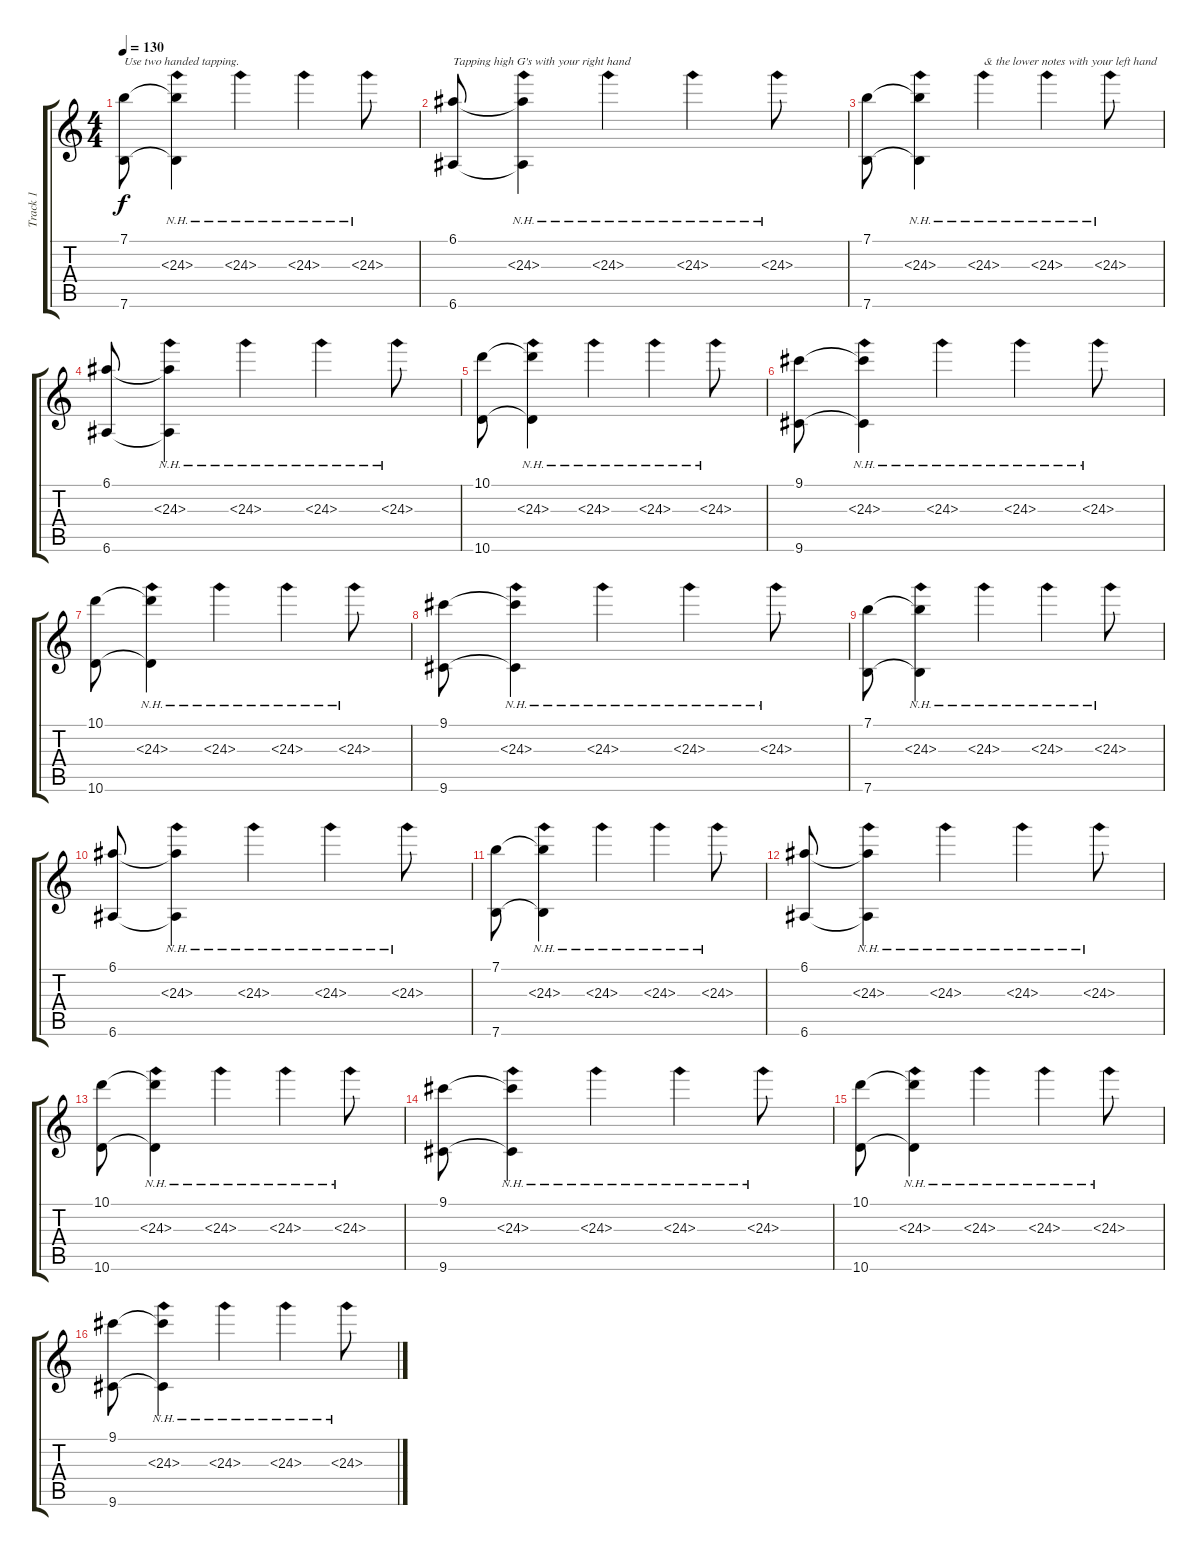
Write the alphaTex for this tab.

\track ("Track 1" "Track 1") {instrument distortionguitar}
\staff {score tabs}
\tuning (E4 B3 G3 D3 A2 E2) {hide}
\ts (4 4)
\tempo 130
\clef g2
\ks c
(7.1 7.6).8{txt "Use two handed tapping." dy f instrument distortionguitar} (7.1{t} 24.3{nh} 7.6{t}).4 24.3{nh}.4 24.3{nh}.4 24.3{nh}.8 |
(6.1 6.6).8{txt "Tapping high G's with your right hand"} (6.1{t} 24.3{nh} 6.6{t}).4 24.3{nh}.4 24.3{nh}.4 24.3{nh}.8 |
(7.1 7.6).8 (7.1{t} 24.3{nh} 7.6{t}).4 24.3{nh}.4{txt "& the lower notes with your left hand"} 24.3{nh}.4 24.3{nh}.8 |
(6.1 6.6).8 (6.1{t} 24.3{nh} 6.6{t}).4 24.3{nh}.4 24.3{nh}.4 24.3{nh}.8 |
(10.1 10.6).8 (10.1{t} 24.3{nh} 10.6{t}).4 24.3{nh}.4 24.3{nh}.4 24.3{nh}.8 |
(9.1 9.6).8 (9.1{t} 24.3{nh} 9.6{t}).4 24.3{nh}.4 24.3{nh}.4 24.3{nh}.8 |
(10.1 10.6).8 (10.1{t} 24.3{nh} 10.6{t}).4 24.3{nh}.4 24.3{nh}.4 24.3{nh}.8 |
(9.1 9.6).8 (9.1{t} 24.3{nh} 9.6{t}).4 24.3{nh}.4 24.3{nh}.4 24.3{nh}.8 |
(7.1 7.6).8 (7.1{t} 24.3{nh} 7.6{t}).4 24.3{nh}.4 24.3{nh}.4 24.3{nh}.8 |
(6.1 6.6).8 (6.1{t} 24.3{nh} 6.6{t}).4 24.3{nh}.4 24.3{nh}.4 24.3{nh}.8 |
(7.1 7.6).8 (7.1{t} 24.3{nh} 7.6{t}).4 24.3{nh}.4 24.3{nh}.4 24.3{nh}.8 |
(6.1 6.6).8 (6.1{t} 24.3{nh} 6.6{t}).4 24.3{nh}.4 24.3{nh}.4 24.3{nh}.8 |
(10.1 10.6).8 (10.1{t} 24.3{nh} 10.6{t}).4 24.3{nh}.4 24.3{nh}.4 24.3{nh}.8 |
(9.1 9.6).8 (9.1{t} 24.3{nh} 9.6{t}).4 24.3{nh}.4 24.3{nh}.4 24.3{nh}.8 |
(10.1 10.6).8 (10.1{t} 24.3{nh} 10.6{t}).4 24.3{nh}.4 24.3{nh}.4 24.3{nh}.8 |
(9.1 9.6).8 (9.1{t} 24.3{nh} 9.6{t}).4 24.3{nh}.4 24.3{nh}.4 24.3{nh}.8
